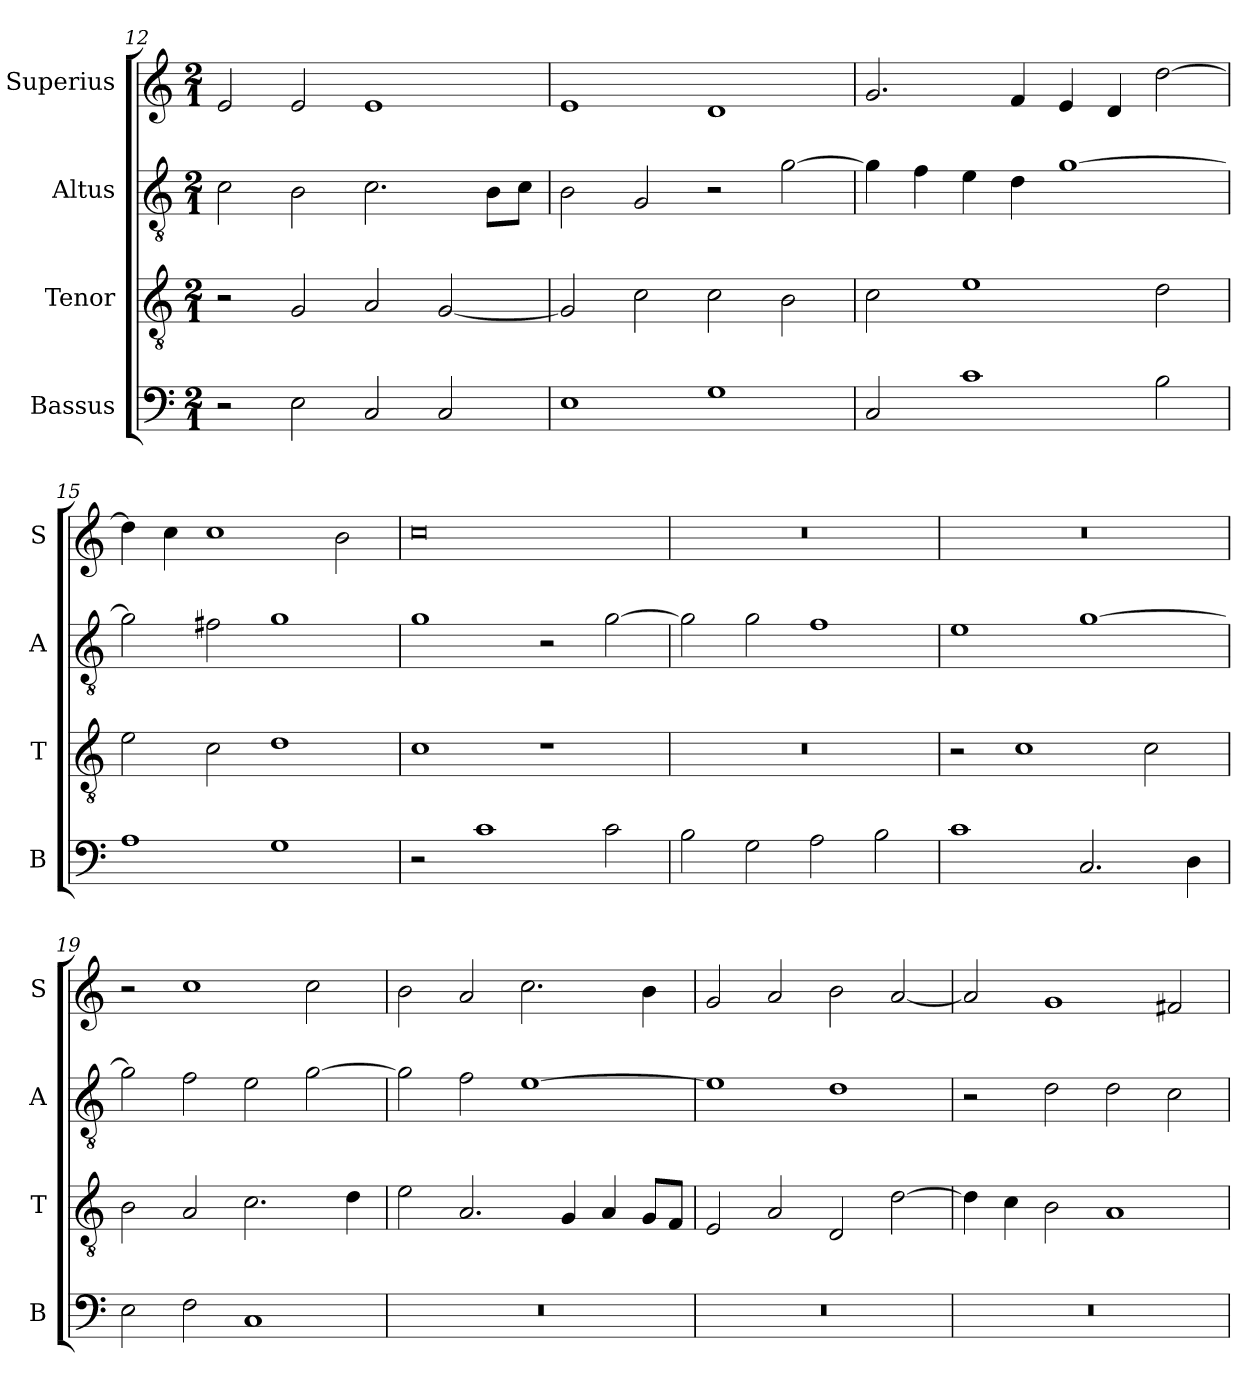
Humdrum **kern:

**kern	**kern	**kern	**kern
*part4	*part3	*part2	*part1
*staff4	*staff3	*staff2	*staff1
*I"Bassus	*I"Tenor	*I"Altus	*I"Superius
*I'B	*I'T	*I'A	*I'S
*clefF4	*clefGv2	*clefGv2	*clefG2
*k[]	*k[]	*k[]	*k[]
*C:	*C:	*C:	*C:
*M2/1	*M2/1	*M2/1	*M2/1
=12	=12	=12	=12
2r	2r	2c	2e
2E	2G	2B	2e
2C	2A	2.c	1e
2C	[2G	.	.
.	.	8BL	.
.	.	8cJ	.
=13	=13	=13	=13
1E	2G]	2B	1e
.	2c	2G	.
1G	2c	2r	1d
.	2B	[2g	.
=14	=14	=14	=14
2C	2c	4g]	2.g
.	.	4f	.
1c	1e	4e	.
.	.	4d	4f
.	.	[1g	4e
.	.	.	4d
2B	2d	.	[2dd
=15	=15	=15	=15
1A	2e	2g]	4dd]
.	.	.	4cc
.	2c	2f#X	1cc
1G	1d	1g	.
.	.	.	2b
=16	=16	=16	=16
2r	1c	1g	0cc
1c	.	.	.
.	1r	2r	.
2c	.	[2g	.
=17	=17	=17	=17
2B	0r	2g]	0r
2G	.	2g	.
2A	.	1f	.
2B	.	.	.
=18	=18	=18	=18
1c	2r	1e	0r
.	1c	.	.
2.C	.	[1g	.
.	2c	.	.
4D	.	.	.
=19	=19	=19	=19
2E	2B	2g]	2r
2F	2A	2f	1cc
1C	2.c	2e	.
.	.	[2g	2cc
.	4d	.	.
=20	=20	=20	=20
0r	2e	2g]	2b
.	2.A	2f	2a
.	.	[1e	2.cc
.	4G	.	.
.	4A	.	.
.	8GL	.	4b
.	8FJ	.	.
=21	=21	=21	=21
0r	2E	1e]	2g
.	2A	.	2a
.	2D	1d	2b
.	[2d	.	[2a
=22	=22	=22	=22
0r	4d]	2r	2a]
.	4c	.	.
.	2B	2d	1g
.	1A	2d	.
.	.	2c	2f#X
=	=	=	=
*-	*-	*-	*-
